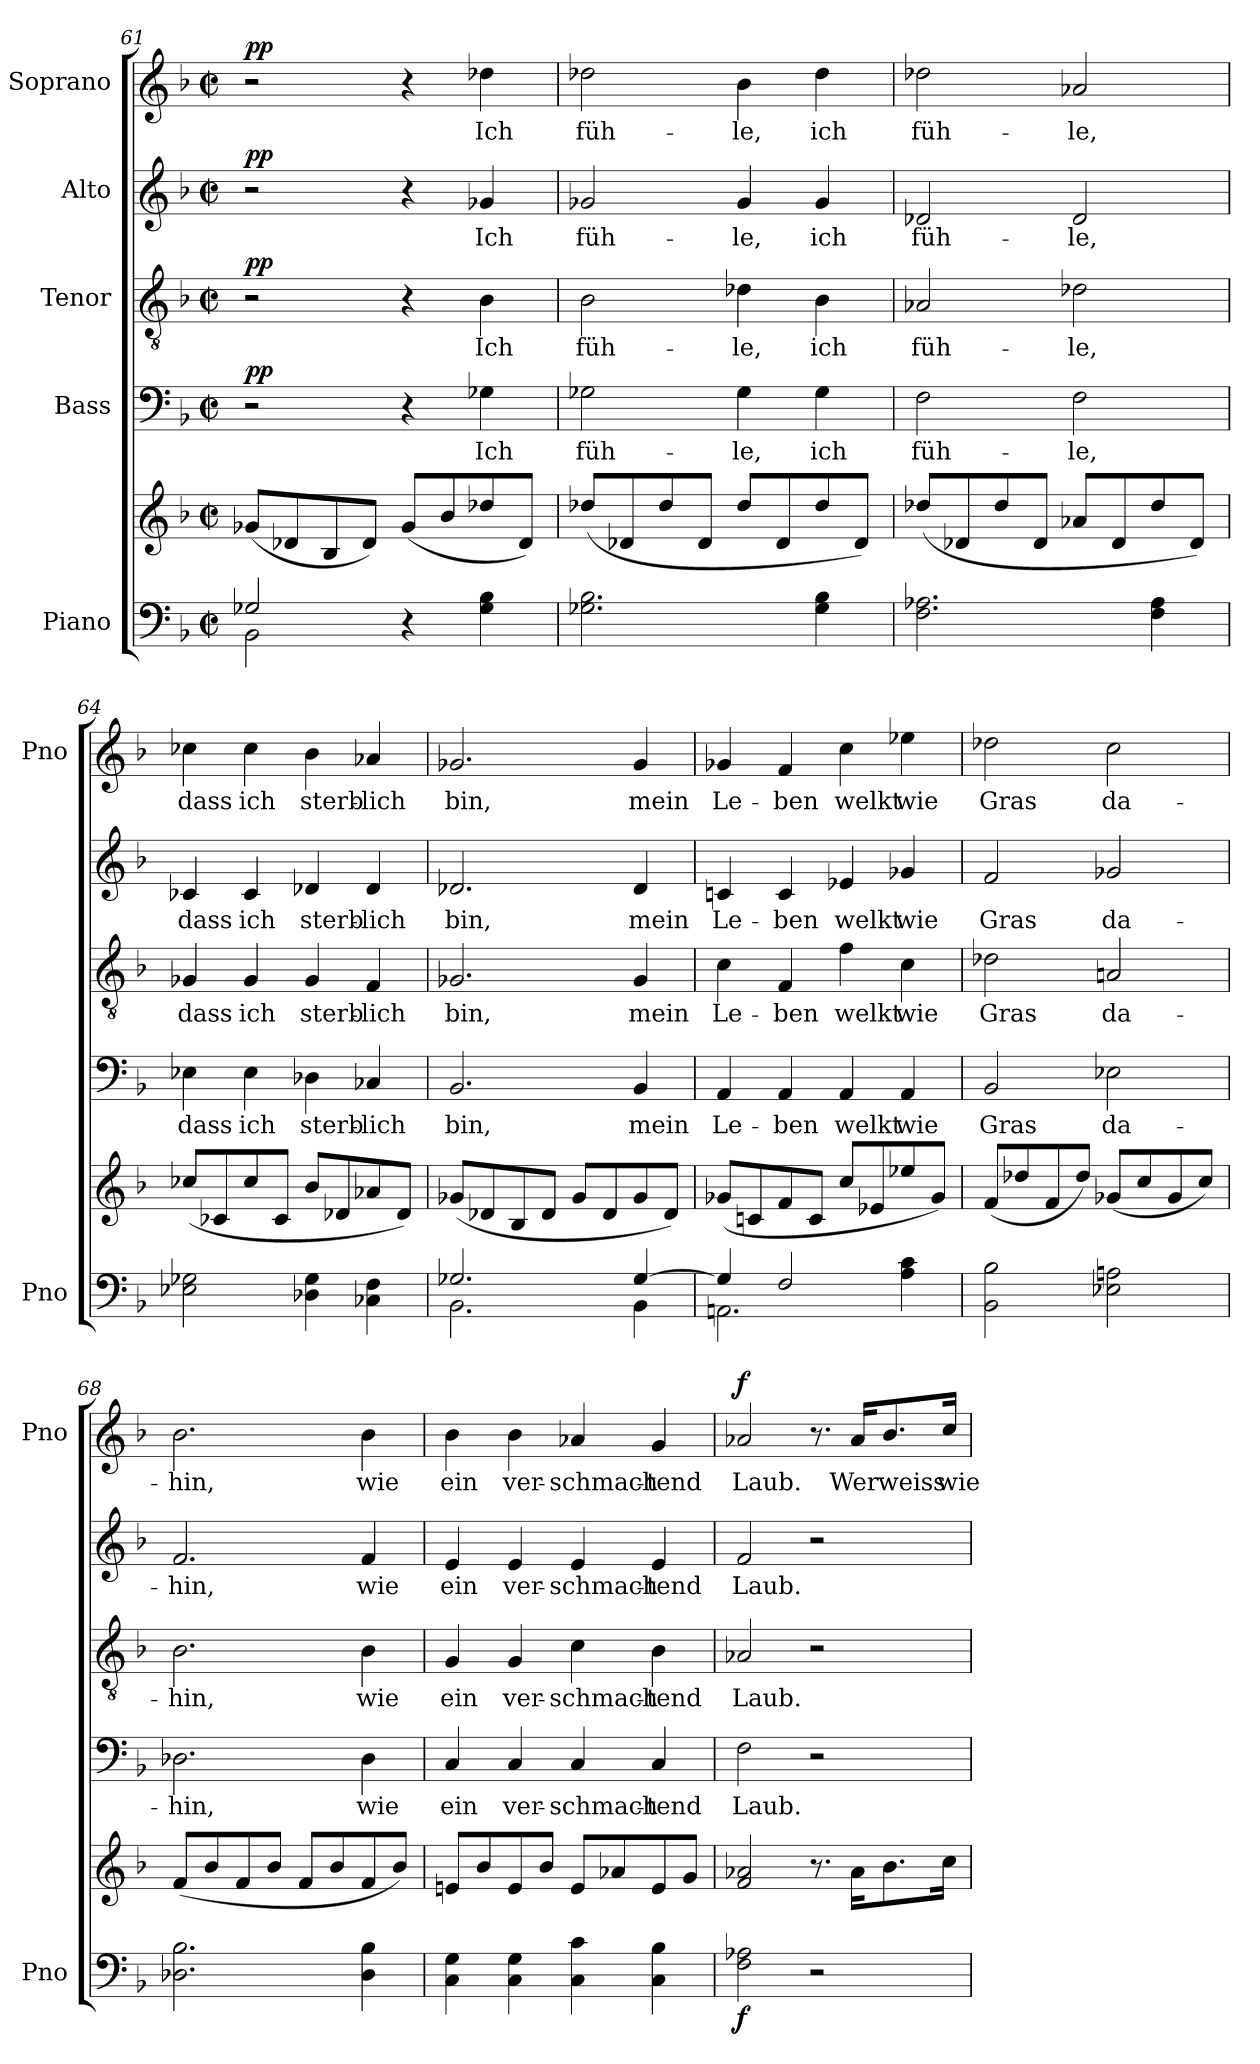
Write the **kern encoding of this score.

**kern	**kern	**dynam	**kern	**text	**dynam	**kern	**text	**dynam	**kern	**text	**dynam	**kern	**text	**dynam
*part5	*part5	*part5	*part4	*part4	*part4	*part3	*part3	*part3	*part2	*part2	*part2	*part1	*part1	*part1
*staff6	*staff5	*staff5/6	*staff4	*staff4	*staff4	*staff3	*staff3	*staff3	*staff2	*staff2	*staff2	*staff1	*staff1	*staff1
*I"Piano	*	*	*I"Bass	*	*	*I"Tenor	*	*	*I"Alto	*	*	*I"Soprano	*	*
*I'Pno	*	*	*	*	*	*	*	*	*	*	*	*I'Pno	*	*
!!LO:PB:g=z
*clefF4	*clefG2	*	*clefF4	*	*	*clefGv2	*	*	*clefG2	*	*	*clefG2	*	*
*k[b-]	*k[b-]	*	*k[b-]	*	*	*k[b-]	*	*	*k[b-]	*	*	*k[b-]	*	*
*F:	*F:	*	*F:	*	*	*F:	*	*	*F:	*	*	*F:	*	*
*M2/2	*M2/2	*	*M2/2	*	*	*M2/2	*	*	*M2/2	*	*	*M2/2	*	*
*met(c|)	*met(c|)	*	*met(c|)	*	*	*met(c|)	*	*	*met(c|)	*	*	*met(c|)	*	*
=61	=61	=61	=61	=61	=61	=61	=61	=61	=61	=61	=61	=61	=61	=61
*^	*	*	*	*	*	*	*	*	*	*	*	*	*	*
!	!	!	!	!	!	!LO:DY:b	!	!	!LO:DY:b	!	!	!LO:DY:b	!	!	!LO:DY:b
2G-X/	2BB-\	(<8g-X/L	.	2r	.	pp	2r	.	pp	2r	.	pp	2r	.	pp
.	.	8d-X/	.	.	.	.	.	.	.	.	.	.	.	.	.
.	.	8B-/	.	.	.	.	.	.	.	.	.	.	.	.	.
.	.	8d-/J)	.	.	.	.	.	.	.	.	.	.	.	.	.
4r	2ryy	(<8g-/L	.	4r	.	.	4r	.	.	4r	.	.	4r	.	.
.	.	8b-/	.	.	.	.	.	.	.	.	.	.	.	.	.
!	!	!	!	!	!LO:LY:b	!	!	!LO:LY:b	!	!	!LO:LY:b	!	!	!LO:LY:b	!
4G-\ 4B-\	.	8dd-X/	.	4G-X\	Ich	.	4B-\	Ich	.	4g-X/	Ich	.	4dd-X\	Ich	.
.	.	8d-/J)	.	.	.	.	.	.	.	.	.	.	.	.	.
*v	*v	*	*	*	*	*	*	*	*	*	*	*	*	*	*
=62	=62	=62	=62	=62	=62	=62	=62	=62	=62	=62	=62	=62	=62	=62
!	!	!	!	!LO:LY:b	!	!	!LO:LY:b	!	!	!LO:LY:b	!	!	!LO:LY:b	!
2.G-X\ 2.B-\	(<8dd-X/L	.	2G-X\	füh-	.	2B-\	füh-	.	2g-X/	füh-	.	2dd-X\	füh-	.
.	8d-X/	.	.	.	.	.	.	.	.	.	.	.	.	.
.	8dd-/	.	.	.	.	.	.	.	.	.	.	.	.	.
.	8d-/J	.	.	.	.	.	.	.	.	.	.	.	.	.
!	!	!	!	!LO:LY:b	!	!	!LO:LY:b	!	!	!LO:LY:b	!	!	!LO:LY:b	!
.	8dd-/L	.	4G-\	-le,	.	4d-X\	-le,	.	4g-/	-le,	.	4b-\	-le,	.
.	8d-/	.	.	.	.	.	.	.	.	.	.	.	.	.
!	!	!	!	!LO:LY:b	!	!	!LO:LY:b	!	!	!LO:LY:b	!	!	!LO:LY:b	!
4G-\ 4B-\	8dd-/	.	4G-\	ich	.	4B-\	ich	.	4g-/	ich	.	4dd-\	ich	.
.	8d-/J)	.	.	.	.	.	.	.	.	.	.	.	.	.
=63	=63	=63	=63	=63	=63	=63	=63	=63	=63	=63	=63	=63	=63	=63
!	!	!	!	!LO:LY:b	!	!	!LO:LY:b	!	!	!LO:LY:b	!	!	!LO:LY:b	!
2.F\ 2.A-X\	(<8dd-X/L	.	2F\	füh-	.	2A-X/	füh-	.	2d-X/	füh-	.	2dd-X\	füh-	.
.	8d-X/	.	.	.	.	.	.	.	.	.	.	.	.	.
.	8dd-/	.	.	.	.	.	.	.	.	.	.	.	.	.
.	8d-/J	.	.	.	.	.	.	.	.	.	.	.	.	.
!	!	!	!	!LO:LY:b	!	!	!LO:LY:b	!	!	!LO:LY:b	!	!	!LO:LY:b	!
.	8a-X/L	.	2F\	-le,	.	2d-X\	-le,	.	2d-/	-le,	.	2a-X/	-le,	.
.	8d-/	.	.	.	.	.	.	.	.	.	.	.	.	.
4F\ 4A-\	8dd-/	.	.	.	.	.	.	.	.	.	.	.	.	.
.	8d-/J)	.	.	.	.	.	.	.	.	.	.	.	.	.
=64	=64	=64	=64	=64	=64	=64	=64	=64	=64	=64	=64	=64	=64	=64
!	!	!	!	!LO:LY:b	!	!	!LO:LY:b	!	!	!LO:LY:b	!	!	!LO:LY:b	!
2E-X\ 2G-X\	(<8cc-X/L	.	4E-X\	dass	.	4G-X/	dass	.	4c-X/	dass	.	4cc-X\	dass	.
.	8c-X/	.	.	.	.	.	.	.	.	.	.	.	.	.
!	!	!	!	!LO:LY:b	!	!	!LO:LY:b	!	!	!LO:LY:b	!	!	!LO:LY:b	!
.	8cc-/	.	4E-\	ich	.	4G-/	ich	.	4c-/	ich	.	4cc-\	ich	.
.	8c-/J	.	.	.	.	.	.	.	.	.	.	.	.	.
!	!	!	!	!LO:LY:b	!	!	!LO:LY:b	!	!	!LO:LY:b	!	!	!LO:LY:b	!
4D-X\ 4G-\	8b-/L	.	4D-X\	sterb-	.	4G-/	sterb-	.	4d-X/	sterb-	.	4b-\	sterb-	.
.	8d-X/	.	.	.	.	.	.	.	.	.	.	.	.	.
!	!	!	!	!LO:LY:b	!	!	!LO:LY:b	!	!	!LO:LY:b	!	!	!LO:LY:b	!
4C-X\ 4F\	8a-X/	.	4C-X/	-lich	.	4F/	-lich	.	4d-/	-lich	.	4a-X/	-lich	.
.	8d-/J)	.	.	.	.	.	.	.	.	.	.	.	.	.
=65	=65	=65	=65	=65	=65	=65	=65	=65	=65	=65	=65	=65	=65	=65
*^	*	*	*	*	*	*	*	*	*	*	*	*	*	*
!	!	!	!	!	!LO:LY:b	!	!	!LO:LY:b	!	!	!LO:LY:b	!	!	!LO:LY:b	!
2.G-X/	2.BB-\	(<8g-X/L	.	2.BB-/	bin,	.	2.G-X/	bin,	.	2.d-X/	bin,	.	2.g-X/	bin,	.
.	.	8d-X/	.	.	.	.	.	.	.	.	.	.	.	.	.
.	.	8B-/	.	.	.	.	.	.	.	.	.	.	.	.	.
.	.	8d-/J	.	.	.	.	.	.	.	.	.	.	.	.	.
.	.	8g-/L	.	.	.	.	.	.	.	.	.	.	.	.	.
.	.	8d-/	.	.	.	.	.	.	.	.	.	.	.	.	.
!	!	!	!	!	!LO:LY:b	!	!	!LO:LY:b	!	!	!LO:LY:b	!	!	!LO:LY:b	!
[4G-/	4BB-\	8g-/	.	4BB-/	mein	.	4G-/	mein	.	4d-/	mein	.	4g-/	mein	.
.	.	8d-/J)	.	.	.	.	.	.	.	.	.	.	.	.	.
!!LO:LB:g=z
=66	=66	=66	=66	=66	=66	=66	=66	=66	=66	=66	=66	=66	=66	=66	=66
!	!	!	!	!	!LO:LY:b	!	!	!LO:LY:b	!	!	!LO:LY:b	!	!	!LO:LY:b	!
4G-/]	2.AAn\	(<8g-X/L	.	4AA/	Le-	.	4c\	Le-	.	4cn/	Le-	.	4g-X/	Le-	.
.	.	8cn/	.	.	.	.	.	.	.	.	.	.	.	.	.
!	!	!	!	!	!LO:LY:b	!	!	!LO:LY:b	!	!	!LO:LY:b	!	!	!LO:LY:b	!
2F/	.	8f/	.	4AA/	-ben	.	4F/	-ben	.	4c/	-ben	.	4f/	-ben	.
.	.	8c/J	.	.	.	.	.	.	.	.	.	.	.	.	.
!	!	!	!	!	!LO:LY:b	!	!	!LO:LY:b	!	!	!LO:LY:b	!	!	!LO:LY:b	!
.	.	8cc/L	.	4AA/	welkt	.	4f\	welkt	.	4e-X/	welkt	.	4cc\	welkt	.
.	.	8e-X/	.	.	.	.	.	.	.	.	.	.	.	.	.
!	!	!	!	!	!LO:LY:b	!	!	!LO:LY:b	!	!	!LO:LY:b	!	!	!LO:LY:b	!
4A\ 4c\	4ryy	8ee-X/	.	4AA/	wie	.	4c\	wie	.	4g-X/	wie	.	4ee-X\	wie	.
.	.	8g-/J)	.	.	.	.	.	.	.	.	.	.	.	.	.
*v	*v	*	*	*	*	*	*	*	*	*	*	*	*	*	*
=67	=67	=67	=67	=67	=67	=67	=67	=67	=67	=67	=67	=67	=67	=67
!	!	!	!	!LO:LY:b	!	!	!LO:LY:b	!	!	!LO:LY:b	!	!	!LO:LY:b	!
2BB-\ 2B-\	(<8f/L	.	2BB-/	Gras	.	2d-X\	Gras	.	2f/	Gras	.	2dd-X\	Gras	.
.	8dd-X/	.	.	.	.	.	.	.	.	.	.	.	.	.
.	8f/	.	.	.	.	.	.	.	.	.	.	.	.	.
.	8dd-/J)	.	.	.	.	.	.	.	.	.	.	.	.	.
!	!	!	!	!LO:LY:b	!	!	!LO:LY:b	!	!	!LO:LY:b	!	!	!LO:LY:b	!
2E-X\ 2An\	(<8g-X/L	.	2E-X\	da-	.	2An/	da-	.	2g-X/	da-	.	2cc\	da-	.
.	8cc/	.	.	.	.	.	.	.	.	.	.	.	.	.
.	8g-/	.	.	.	.	.	.	.	.	.	.	.	.	.
.	8cc/J)	.	.	.	.	.	.	.	.	.	.	.	.	.
=68	=68	=68	=68	=68	=68	=68	=68	=68	=68	=68	=68	=68	=68	=68
!	!	!	!	!LO:LY:b	!	!	!LO:LY:b	!	!	!LO:LY:b	!	!	!LO:LY:b	!
2.D-X\ 2.B-\	(<8f/L	.	2.D-X\	-hin,	.	2.B-\	-hin,	.	2.f/	-hin,	.	2.b-\	-hin,	.
.	8b-/	.	.	.	.	.	.	.	.	.	.	.	.	.
.	8f/	.	.	.	.	.	.	.	.	.	.	.	.	.
.	8b-/J	.	.	.	.	.	.	.	.	.	.	.	.	.
.	8f/L	.	.	.	.	.	.	.	.	.	.	.	.	.
.	8b-/	.	.	.	.	.	.	.	.	.	.	.	.	.
!	!	!	!	!LO:LY:b	!	!	!LO:LY:b	!	!	!LO:LY:b	!	!	!LO:LY:b	!
4D-\ 4B-\	8f/	.	4D-\	wie	.	4B-\	wie	.	4f/	wie	.	4b-\	wie	.
.	8b-/J)	.	.	.	.	.	.	.	.	.	.	.	.	.
=69	=69	=69	=69	=69	=69	=69	=69	=69	=69	=69	=69	=69	=69	=69
!	!	!	!	!LO:LY:b	!	!	!LO:LY:b	!	!	!LO:LY:b	!	!	!LO:LY:b	!
4C\ 4G\	8en/L	.	4C/	ein	.	4G/	ein	.	4e/	ein	.	4b-\	ein	.
.	8b-/	.	.	.	.	.	.	.	.	.	.	.	.	.
!	!	!	!	!LO:LY:b	!	!	!LO:LY:b	!	!	!LO:LY:b	!	!	!LO:LY:b	!
4C\ 4G\	8e/	.	4C/	ver-	.	4G/	ver-	.	4e/	ver-	.	4b-\	ver-	.
.	8b-/J	.	.	.	.	.	.	.	.	.	.	.	.	.
!	!	!	!	!LO:LY:b	!	!	!LO:LY:b	!	!	!LO:LY:b	!	!	!LO:LY:b	!
4C\ 4c\	8e/L	.	4C/	-schmach-	.	4c\	-schmach-	.	4e/	-schmach-	.	4a-X/	-schmach-	.
.	8a-X/	.	.	.	.	.	.	.	.	.	.	.	.	.
!	!	!	!	!LO:LY:b	!	!	!LO:LY:b	!	!	!LO:LY:b	!	!	!LO:LY:b	!
4C\ 4B-\	8e/	.	4C/	-tend	.	4B-\	-tend	.	4e/	-tend	.	4g/	-tend	.
.	8g/J	.	.	.	.	.	.	.	.	.	.	.	.	.
=70	=70	=70	=70	=70	=70	=70	=70	=70	=70	=70	=70	=70	=70	=70
!	!	!LO:DY:b=2	!	!LO:LY:b	!	!	!LO:LY:b	!	!	!LO:LY:b	!	!	!LO:LY:b	!LO:DY:b
2F\ 2A-X\	2f/ 2a-X/	f	2F\	Laub.	.	2A-X/	Laub.	.	2f/	Laub.	.	2a-X/	Laub.	f
2r	8.r	.	2r	.	.	2r	.	.	2r	.	.	8.r	.	.
!	!	!	!	!	!	!	!	!	!	!	!	!	!LO:LY:b	!
.	16a-\KL	.	.	.	.	.	.	.	.	.	.	16a-/KL	Wer	.
!	!	!	!	!	!	!	!	!	!	!	!	!	!LO:LY:b	!
.	8.b-\	.	.	.	.	.	.	.	.	.	.	8.b-/	weiss	.
!	!	!	!	!	!	!	!	!	!	!	!	!	!LO:LY:b	!
.	16cc\Jk	.	.	.	.	.	.	.	.	.	.	16cc/Jk	wie	.
=	=	=	=	=	=	=	=	=	=	=	=	=	=	=
*-	*-	*-	*-	*-	*-	*-	*-	*-	*-	*-	*-	*-	*-	*-
